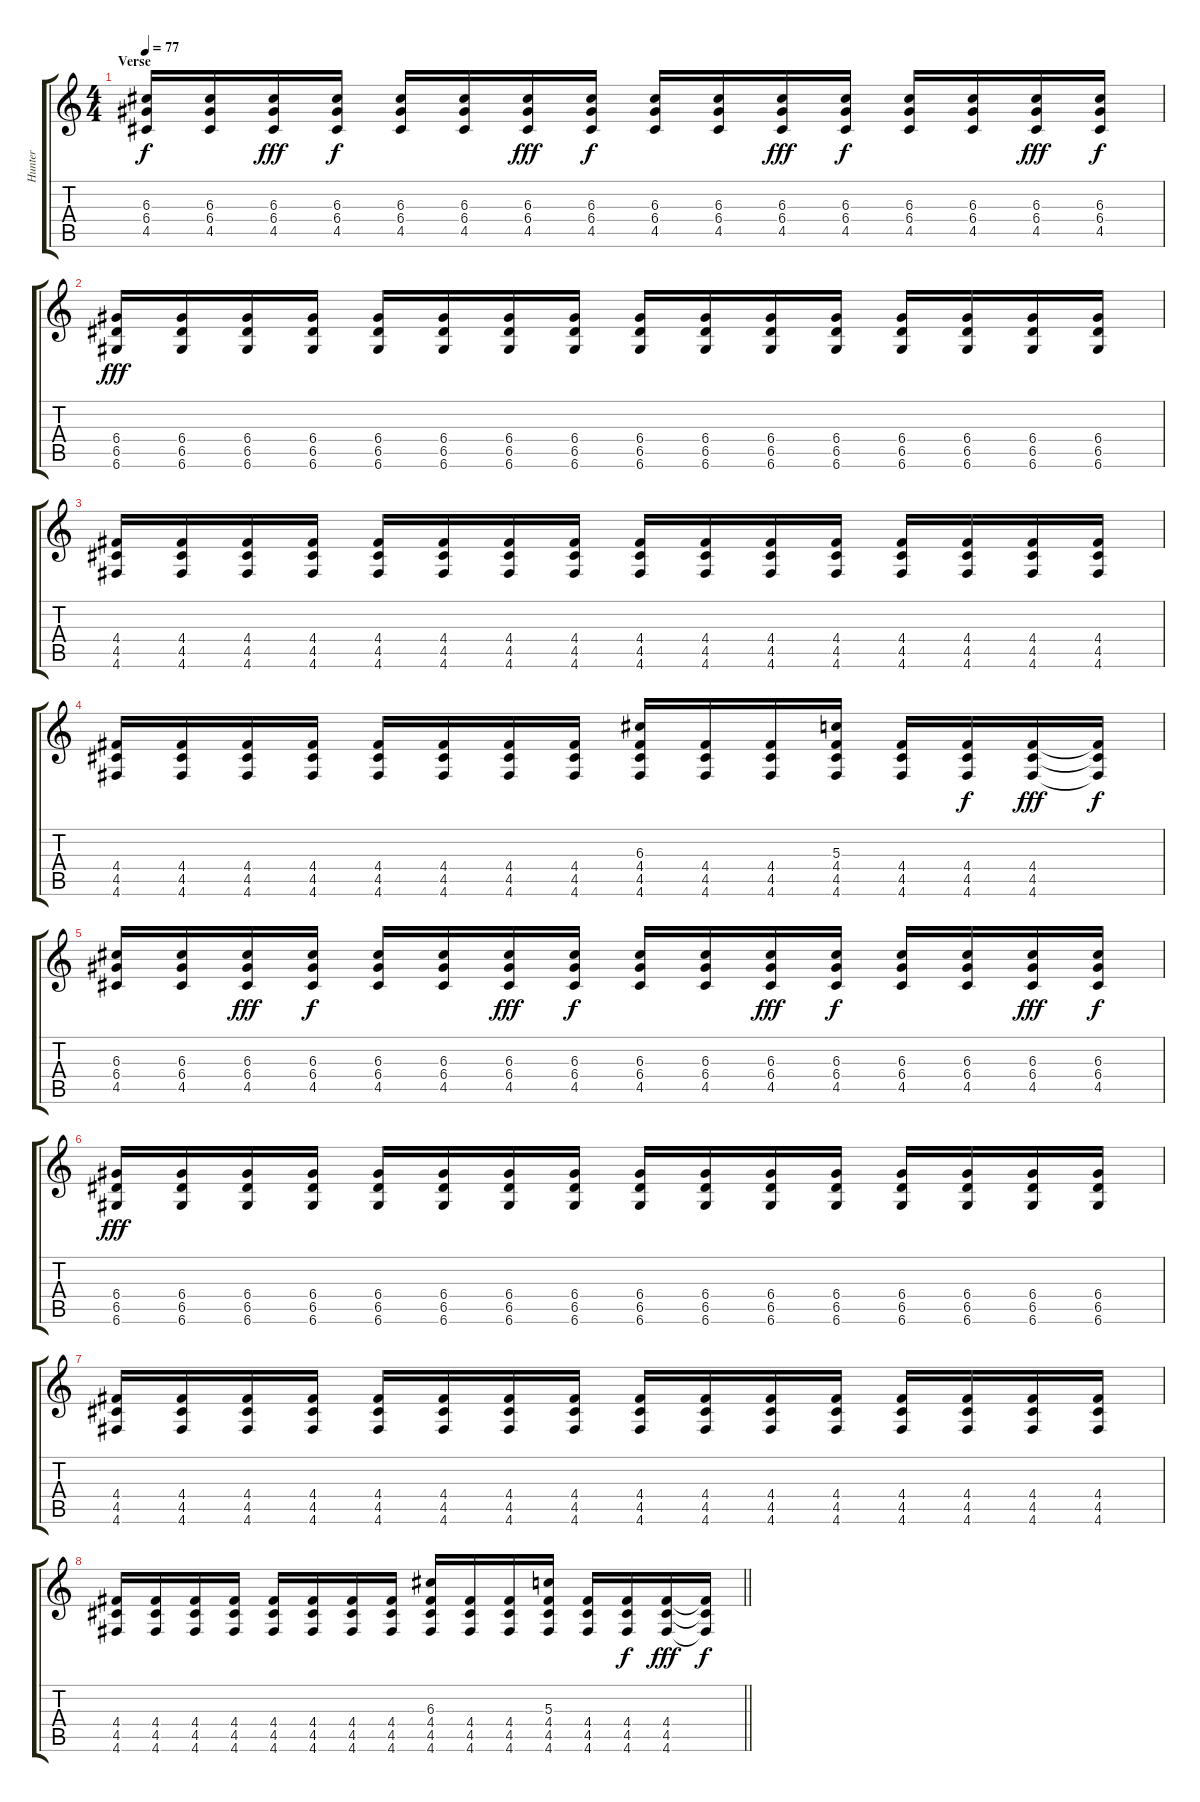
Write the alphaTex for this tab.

\track ("Hunter" "Hunter") {instrument acousticguitarsteel}
\staff {score tabs}
\tuning (E4 B3 G3 D3 A2 D2) {hide}
\ts (4 4)
\section ("" "Verse")
\tempo 77
\clef g2
\ks c
(6.3 6.4 4.5).16{dy f} (6.3 6.4 4.5).16 (6.3 6.4 4.5).16{dy fff} (6.3 6.4 4.5).16{dy f} (6.3 6.4 4.5).16 (6.3 6.4 4.5).16 (6.3 6.4 4.5).16{dy fff} (6.3 6.4 4.5).16{dy f} (6.3 6.4 4.5).16 (6.3 6.4 4.5).16 (6.3 6.4 4.5).16{dy fff} (6.3 6.4 4.5).16{dy f} (6.3 6.4 4.5).16 (6.3 6.4 4.5).16 (6.3 6.4 4.5).16{dy fff} (6.3 6.4 4.5).16{dy f} |
(6.4 6.5 6.6).16{dy fff} (6.4 6.5 6.6).16 (6.4 6.5 6.6).16 (6.4 6.5 6.6).16 (6.4 6.5 6.6).16 (6.4 6.5 6.6).16 (6.4 6.5 6.6).16 (6.4 6.5 6.6).16 (6.4 6.5 6.6).16 (6.4 6.5 6.6).16 (6.4 6.5 6.6).16 (6.4 6.5 6.6).16 (6.4 6.5 6.6).16 (6.4 6.5 6.6).16 (6.4 6.5 6.6).16 (6.4 6.5 6.6).16 |
(4.4 4.5 4.6).16 (4.4 4.5 4.6).16 (4.4 4.5 4.6).16 (4.4 4.5 4.6).16 (4.4 4.5 4.6).16 (4.4 4.5 4.6).16 (4.4 4.5 4.6).16 (4.4 4.5 4.6).16 (4.4 4.5 4.6).16 (4.4 4.5 4.6).16 (4.4 4.5 4.6).16 (4.4 4.5 4.6).16 (4.4 4.5 4.6).16 (4.4 4.5 4.6).16 (4.4 4.5 4.6).16 (4.4 4.5 4.6).16 |
(4.4 4.5 4.6).16 (4.4 4.5 4.6).16 (4.4 4.5 4.6).16 (4.4 4.5 4.6).16 (4.4 4.5 4.6).16 (4.4 4.5 4.6).16 (4.4 4.5 4.6).16 (4.4 4.5 4.6).16 (6.3 4.4 4.5 4.6).16 (4.4 4.5 4.6).16 (4.4 4.5 4.6).16 (5.3 4.4 4.5 4.6).16 (4.4 4.5 4.6).16 (4.4 4.5 4.6).16{dy f} (4.4 4.5 4.6).16{dy fff} (4.4{t} 4.5{t} 4.6{t}).16{dy f} |
(6.3 6.4 4.5).16 (6.3 6.4 4.5).16 (6.3 6.4 4.5).16{dy fff} (6.3 6.4 4.5).16{dy f} (6.3 6.4 4.5).16 (6.3 6.4 4.5).16 (6.3 6.4 4.5).16{dy fff} (6.3 6.4 4.5).16{dy f} (6.3 6.4 4.5).16 (6.3 6.4 4.5).16 (6.3 6.4 4.5).16{dy fff} (6.3 6.4 4.5).16{dy f} (6.3 6.4 4.5).16 (6.3 6.4 4.5).16 (6.3 6.4 4.5).16{dy fff} (6.3 6.4 4.5).16{dy f} |
(6.4 6.5 6.6).16{dy fff} (6.4 6.5 6.6).16 (6.4 6.5 6.6).16 (6.4 6.5 6.6).16 (6.4 6.5 6.6).16 (6.4 6.5 6.6).16 (6.4 6.5 6.6).16 (6.4 6.5 6.6).16 (6.4 6.5 6.6).16 (6.4 6.5 6.6).16 (6.4 6.5 6.6).16 (6.4 6.5 6.6).16 (6.4 6.5 6.6).16 (6.4 6.5 6.6).16 (6.4 6.5 6.6).16 (6.4 6.5 6.6).16 |
(4.4 4.5 4.6).16 (4.4 4.5 4.6).16 (4.4 4.5 4.6).16 (4.4 4.5 4.6).16 (4.4 4.5 4.6).16 (4.4 4.5 4.6).16 (4.4 4.5 4.6).16 (4.4 4.5 4.6).16 (4.4 4.5 4.6).16 (4.4 4.5 4.6).16 (4.4 4.5 4.6).16 (4.4 4.5 4.6).16 (4.4 4.5 4.6).16 (4.4 4.5 4.6).16 (4.4 4.5 4.6).16 (4.4 4.5 4.6).16 |
\barLineRight lightlight
(4.4 4.5 4.6).16 (4.4 4.5 4.6).16 (4.4 4.5 4.6).16 (4.4 4.5 4.6).16 (4.4 4.5 4.6).16 (4.4 4.5 4.6).16 (4.4 4.5 4.6).16 (4.4 4.5 4.6).16 (6.3 4.4 4.5 4.6).16 (4.4 4.5 4.6).16 (4.4 4.5 4.6).16 (5.3 4.4 4.5 4.6).16 (4.4 4.5 4.6).16 (4.4 4.5 4.6).16{dy f} (4.4 4.5 4.6).16{dy fff} (4.4{t} 4.5{t} 4.6{t}).16{dy f}
